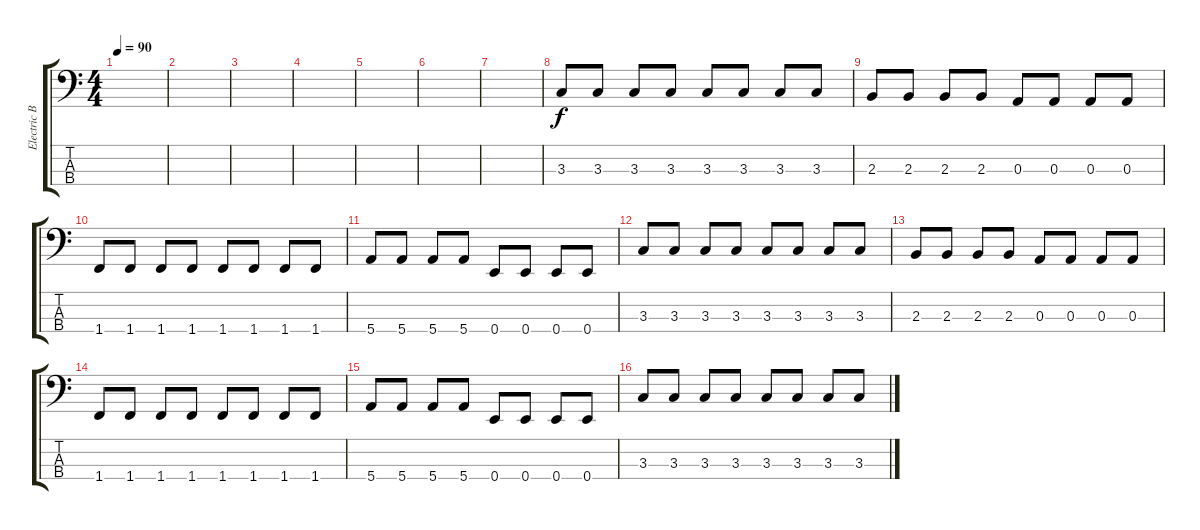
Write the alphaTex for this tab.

\track ("Electric Bass" "Electric B") {instrument electricbassfinger}
\staff {score tabs}
\tuning (G2 D2 A1 E1) {hide}
\ts (4 4)
\tempo 90
\clef f4
\ks c
|
|
|
|
|
|
|
3.3.8 3.3.8 3.3.8 3.3.8 3.3.8 3.3.8 3.3.8 3.3.8 |
2.3.8 2.3.8 2.3.8 2.3.8 0.3.8 0.3.8 0.3.8 0.3.8 |
1.4.8 1.4.8 1.4.8 1.4.8 1.4.8 1.4.8 1.4.8 1.4.8 |
5.4.8 5.4.8 5.4.8 5.4.8 0.4.8 0.4.8 0.4.8 0.4.8 |
3.3.8 3.3.8 3.3.8 3.3.8 3.3.8 3.3.8 3.3.8 3.3.8 |
2.3.8 2.3.8 2.3.8 2.3.8 0.3.8 0.3.8 0.3.8 0.3.8 |
1.4.8 1.4.8 1.4.8 1.4.8 1.4.8 1.4.8 1.4.8 1.4.8 |
5.4.8 5.4.8 5.4.8 5.4.8 0.4.8 0.4.8 0.4.8 0.4.8 |
3.3.8 3.3.8 3.3.8 3.3.8 3.3.8 3.3.8 3.3.8 3.3.8
